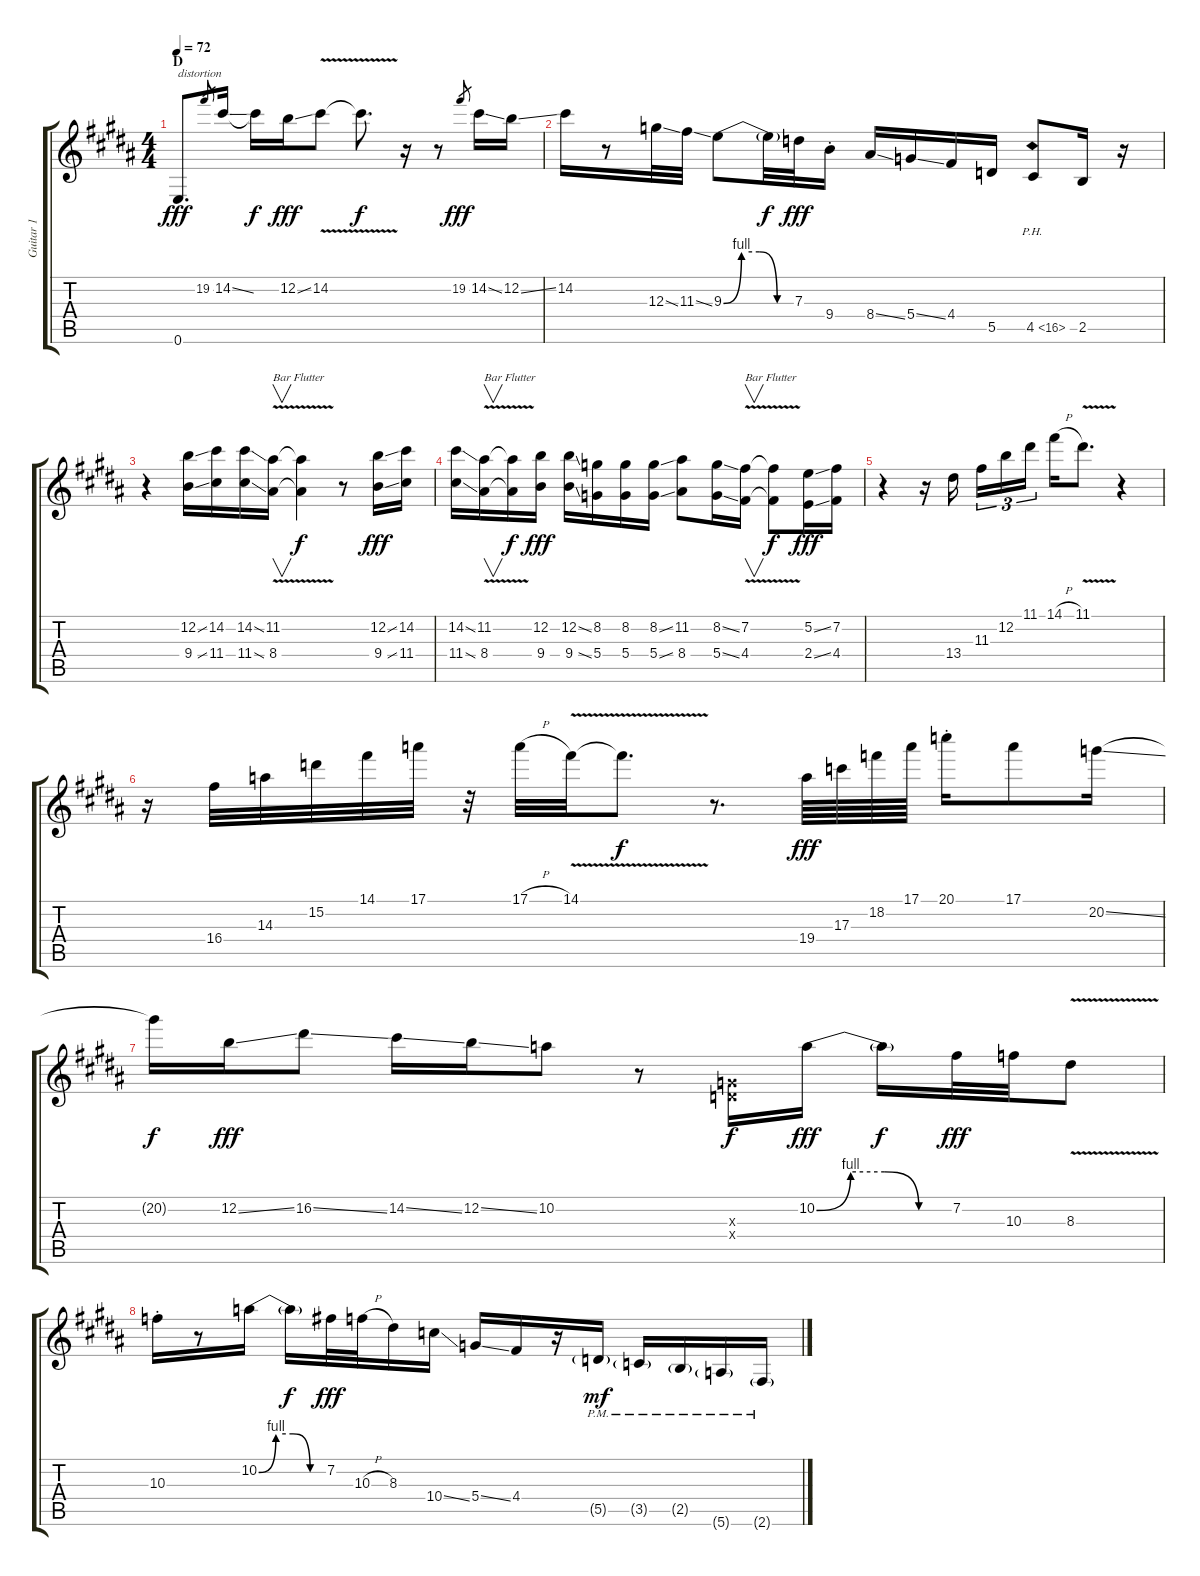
\track ("Guitar 1" "Guitar 1") {instrument overdrivenguitar}
\staff {score tabs}
\tuning (E4 B3 G3 D3 A2 E2) {hide}
\ts (4 4)
\section ("" "D")
\tempo 72
\clef g2
\ks b
0.6.8{d txt "distortion" dy fff instrument overdrivenguitar} 19.2.8{gr} 14.2{ss}.16 14.2{t}.16{dy f} 12.2{ss}.16{dy fff} 14.2{v}.8 14.2{t}.8{d dy f} r.16 r.8 19.2.8{gr dy fff} 14.2{ss}.16 12.2{ss}.16 |
14.2.16 r.8 12.3{ss}.32 11.3{ss}.32 9.3{be (custom 0 0 15 4 30 4 45 0 60 0)}.8 9.3{t}.32{dy f} 7.3.32{dy fff} 9.4{st}.16 8.4{ss}.16 5.4{ss}.16 4.4.16 5.5.16 4.5{ph 12}.8 2.5.16 r.16 |
r.4 (12.2{ss} 9.4{ss}).16 (14.2 11.4).16 (14.2{ss} 11.4{ss}).16 (11.2{v} 8.4{v}).16{v txt "Bar Flutter"} (11.2{t} 8.4{t}).4{dy f} r.8 (12.2{ss} 9.4{ss}).16{dy fff} (14.2 11.4).16 |
(14.2{ss} 11.4{ss}).16 (11.2{v} 8.4{v}).16{v txt "Bar Flutter"} (11.2{t} 8.4{t}).16{dy f} (12.2 9.4).16{dy fff} (12.2{ss} 9.4{ss}).16 (8.2 5.4).16 (8.2 5.4).16 (8.2{ss} 5.4{ss}).16 (11.2 8.4).8 (8.2{ss} 5.4{ss}).16 (7.2{v} 4.4{v}).16{v txt "Bar Flutter"} (7.2{t} 4.4{t}).8{dy f} (5.2{ss} 2.4{ss}).16{dy fff} (7.2 4.4).16 |
r.4 r.16 13.4.16{beam splitsecondary} 11.3.16{tu (3 2)} 12.2.16{tu (3 2)} 11.1.16{tu (3 2)} 14.1{h}.16 11.1{v}.8{d} r.4 |
r.16 16.4.32 14.3.32 15.2.32 14.1.32 17.1.32 r.32 17.1{h}.32 14.1{v}.32 14.1{t}.8{d dy f} r.8{d} 19.4.64{dy fff} 17.3.64 18.2.64 17.1.64 20.1{st}.16 17.1.8 20.2{ss}.16 |
20.2{t}.16{dy f} 12.2{ss}.16{dy fff} 16.2{ss}.8 14.2{ss}.16 12.2{ss}.16 10.2.8 r.8 (0.3{x} 0.4{x}).16{dy f} 10.2{be (custom 0 0 15 4 30 4 45 0 60 0)}.16{dy fff} 10.2{t}.16{dy f} 7.2.32{dy fff} 10.3.32 8.3{v}.8 |
10.3{st}.16 r.8 10.2{be (custom 0 0 15 4 30 4 45 0 60 0)}.16 10.2{t}.16{dy f} 7.2.32{dy fff} 10.3{h}.32 8.3.16 10.4{ss}.16 5.4{ss}.16 4.4.16 r.16 5.5{g pm}.16{dy mf} 3.5{g pm}.16 2.5{g pm}.16 5.6{g pm}.16 2.6{g pm}.16
